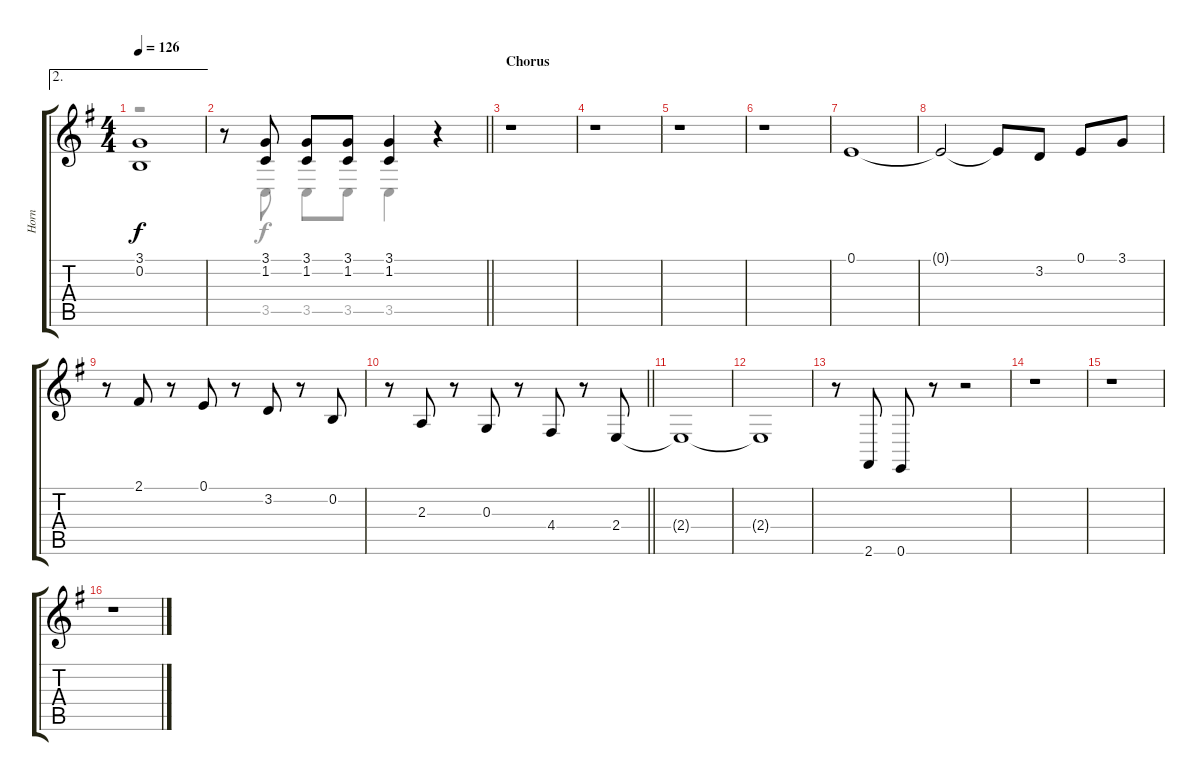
\track ("Horn" "Horn") {instrument trumpet}
\staff {score tabs}
\tuning (E4 B3 G3 D3 A2 E2) {hide}
\voice
\ae 2
\ts (4 4)
\tempo 126
\clef g2
\ks g
(3.1 0.2).1{dy f} |
\barLineRight lightlight
r.8 (3.1 1.2).8 (3.1 1.2).8 (3.1 1.2).8 (3.1 1.2).4 r.4 |
\section ("" "Chorus")
r.1 |
r.1 |
r.1 |
r.1 |
0.1.1 |
0.1{t}.2 0.1{t}.8 3.2.8 0.1.8 3.1.8 |
r.8 2.1.8 r.8 0.1.8 r.8 3.2.8 r.8 0.2.8 |
\barLineRight lightlight
r.8 2.3.8 r.8 0.3.8 r.8 4.4.8 r.8 2.4.8 |
2.4{t}.1 |
2.4{t}.1 |
r.8 2.6.8 0.6.8 r.8 r.2 |
r.1 |
r.1 |
r.1
\voice
\clef g2
\ottava regular
\simile none
\ks g
r.1{dy f} |
\barLineRight lightlight
r.8 3.5.8 3.5.8 3.5.8 3.5.4 r.4 |
|
|
|
|
|
|
|
\barLineRight lightlight
|
|
|
|
|
|
